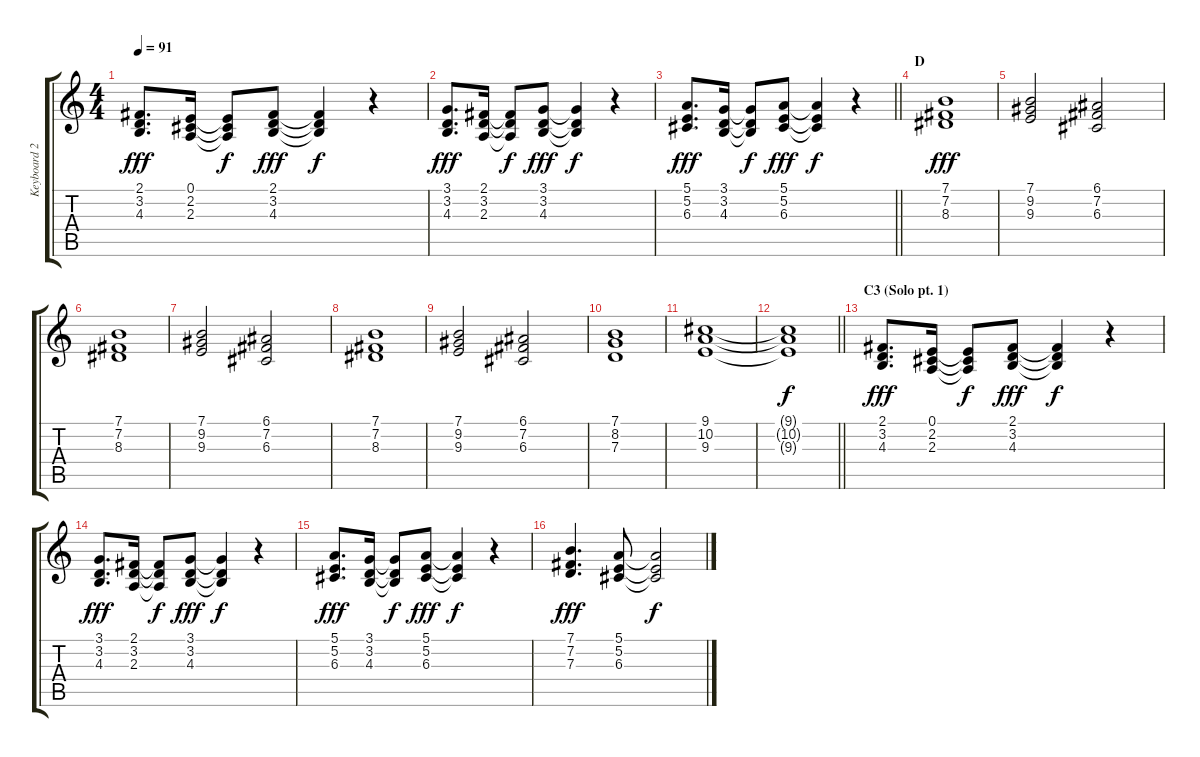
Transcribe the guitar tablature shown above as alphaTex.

\track ("Keyboard 2" "Keyboard 2") {instrument synthbrass1}
\staff {score tabs}
\tuning (E4 B3 G3 D3 A2 E2) {hide}
\ts (4 4)
\tempo 91
\clef g2
\ks c
(2.1 3.2 4.3).8{d dy fff} (0.1 2.2 2.3).16 (0.1{t} 2.2{t} 2.3{t}).8{dy f} (2.1 3.2 4.3).8{dy fff} (2.1{t} 3.2{t} 4.3{t}).4{dy f} r.4 |
(3.1 3.2 4.3).8{d dy fff} (2.1 3.2 2.3).16 (2.1{t} 3.2{t} 2.3{t}).8{dy f} (3.1 3.2 4.3).8{dy fff} (3.1{t} 3.2{t} 4.3{t}).4{dy f} r.4 |
\barLineRight lightlight
(5.1 5.2 6.3).8{d dy fff} (3.1 3.2 4.3).16 (3.1{t} 3.2{t} 4.3{t}).8{dy f} (5.1 5.2 6.3).8{dy fff} (5.1{t} 5.2{t} 6.3{t}).4{dy f} r.4 |
\section ("" "D")
(7.1 7.2 8.3).1{dy fff} |
(7.1 9.2 9.3).2 (6.1 7.2 6.3).2 |
(7.1 7.2 8.3).1 |
(7.1 9.2 9.3).2 (6.1 7.2 6.3).2 |
(7.1 7.2 8.3).1 |
(7.1 9.2 9.3).2 (6.1 7.2 6.3).2 |
(7.1 8.2 7.3).1 |
(9.1 10.2 9.3).1 |
\barLineRight lightlight
(9.1{t} 10.2{t} 9.3{t}).1{dy f} |
\section ("" "C3 (Solo pt. 1)")
(2.1 3.2 4.3).8{d dy fff} (0.1 2.2 2.3).16 (0.1{t} 2.2{t} 2.3{t}).8{dy f} (2.1 3.2 4.3).8{dy fff} (2.1{t} 3.2{t} 4.3{t}).4{dy f} r.4 |
(3.1 3.2 4.3).8{d dy fff} (2.1 3.2 2.3).16 (2.1{t} 3.2{t} 2.3{t}).8{dy f} (3.1 3.2 4.3).8{dy fff} (3.1{t} 3.2{t} 4.3{t}).4{dy f} r.4 |
(5.1 5.2 6.3).8{d dy fff} (3.1 3.2 4.3).16 (3.1{t} 3.2{t} 4.3{t}).8{dy f} (5.1 5.2 6.3).8{dy fff} (5.1{t} 5.2{t} 6.3{t}).4{dy f} r.4 |
(7.1 7.2 7.3).4{d dy fff} (5.1 5.2 6.3).8 (5.1{t} 5.2{t} 6.3{t}).2{dy f}
